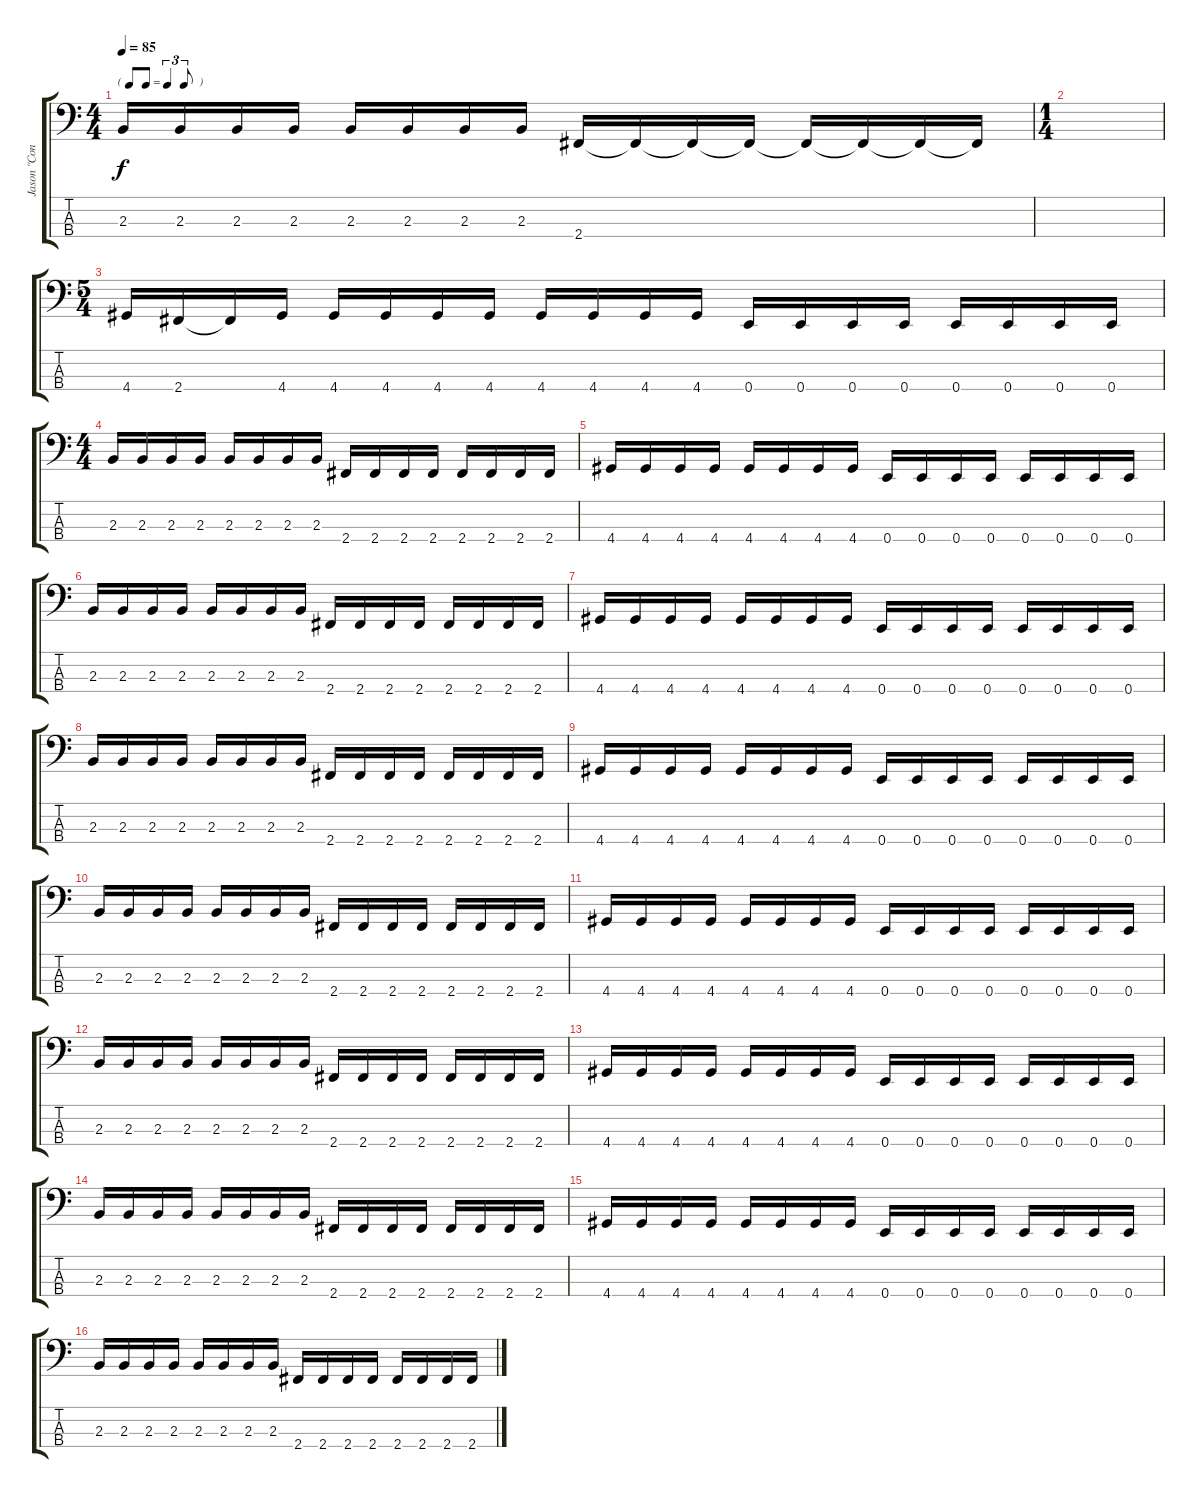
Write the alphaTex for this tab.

\track ("Jason \"Cone\" McCaslin" "Jason \"Con") {instrument electricbasspick}
\staff {score tabs}
\tuning (G2 D2 A1 E1) {hide}
\ts (4 4)
\tf triplet8th
\tempo 85
\clef f4
\ks c
2.3.16{dy f} 2.3.16 2.3.16 2.3.16 2.3.16 2.3.16 2.3.16 2.3.16 2.4.16 2.4{t}.16 2.4{t}.16 2.4{t}.16 2.4{t}.16 2.4{t}.16 2.4{t}.16 2.4{t}.16 |
\ts (1 4)
|
\ts (5 4)
4.4.16 2.4.16 2.4{t}.16 4.4.16 4.4.16 4.4.16 4.4.16 4.4.16 4.4.16 4.4.16 4.4.16 4.4.16 0.4.16 0.4.16 0.4.16 0.4.16 0.4.16 0.4.16 0.4.16 0.4.16 |
\ts (4 4)
2.3.16 2.3.16 2.3.16 2.3.16 2.3.16 2.3.16 2.3.16 2.3.16 2.4.16 2.4.16 2.4.16 2.4.16 2.4.16 2.4.16 2.4.16 2.4.16 |
4.4.16 4.4.16 4.4.16 4.4.16 4.4.16 4.4.16 4.4.16 4.4.16 0.4.16 0.4.16 0.4.16 0.4.16 0.4.16 0.4.16 0.4.16 0.4.16 |
2.3.16 2.3.16 2.3.16 2.3.16 2.3.16 2.3.16 2.3.16 2.3.16 2.4.16 2.4.16 2.4.16 2.4.16 2.4.16 2.4.16 2.4.16 2.4.16 |
4.4.16 4.4.16 4.4.16 4.4.16 4.4.16 4.4.16 4.4.16 4.4.16 0.4.16 0.4.16 0.4.16 0.4.16 0.4.16 0.4.16 0.4.16 0.4.16 |
2.3.16 2.3.16 2.3.16 2.3.16 2.3.16 2.3.16 2.3.16 2.3.16 2.4.16 2.4.16 2.4.16 2.4.16 2.4.16 2.4.16 2.4.16 2.4.16 |
4.4.16 4.4.16 4.4.16 4.4.16 4.4.16 4.4.16 4.4.16 4.4.16 0.4.16 0.4.16 0.4.16 0.4.16 0.4.16 0.4.16 0.4.16 0.4.16 |
2.3.16 2.3.16 2.3.16 2.3.16 2.3.16 2.3.16 2.3.16 2.3.16 2.4.16 2.4.16 2.4.16 2.4.16 2.4.16 2.4.16 2.4.16 2.4.16 |
4.4.16 4.4.16 4.4.16 4.4.16 4.4.16 4.4.16 4.4.16 4.4.16 0.4.16 0.4.16 0.4.16 0.4.16 0.4.16 0.4.16 0.4.16 0.4.16 |
2.3.16 2.3.16 2.3.16 2.3.16 2.3.16 2.3.16 2.3.16 2.3.16 2.4.16 2.4.16 2.4.16 2.4.16 2.4.16 2.4.16 2.4.16 2.4.16 |
4.4.16 4.4.16 4.4.16 4.4.16 4.4.16 4.4.16 4.4.16 4.4.16 0.4.16 0.4.16 0.4.16 0.4.16 0.4.16 0.4.16 0.4.16 0.4.16 |
2.3.16 2.3.16 2.3.16 2.3.16 2.3.16 2.3.16 2.3.16 2.3.16 2.4.16 2.4.16 2.4.16 2.4.16 2.4.16 2.4.16 2.4.16 2.4.16 |
4.4.16 4.4.16 4.4.16 4.4.16 4.4.16 4.4.16 4.4.16 4.4.16 0.4.16 0.4.16 0.4.16 0.4.16 0.4.16 0.4.16 0.4.16 0.4.16 |
2.3.16 2.3.16 2.3.16 2.3.16 2.3.16 2.3.16 2.3.16 2.3.16 2.4.16 2.4.16 2.4.16 2.4.16 2.4.16 2.4.16 2.4.16 2.4.16
